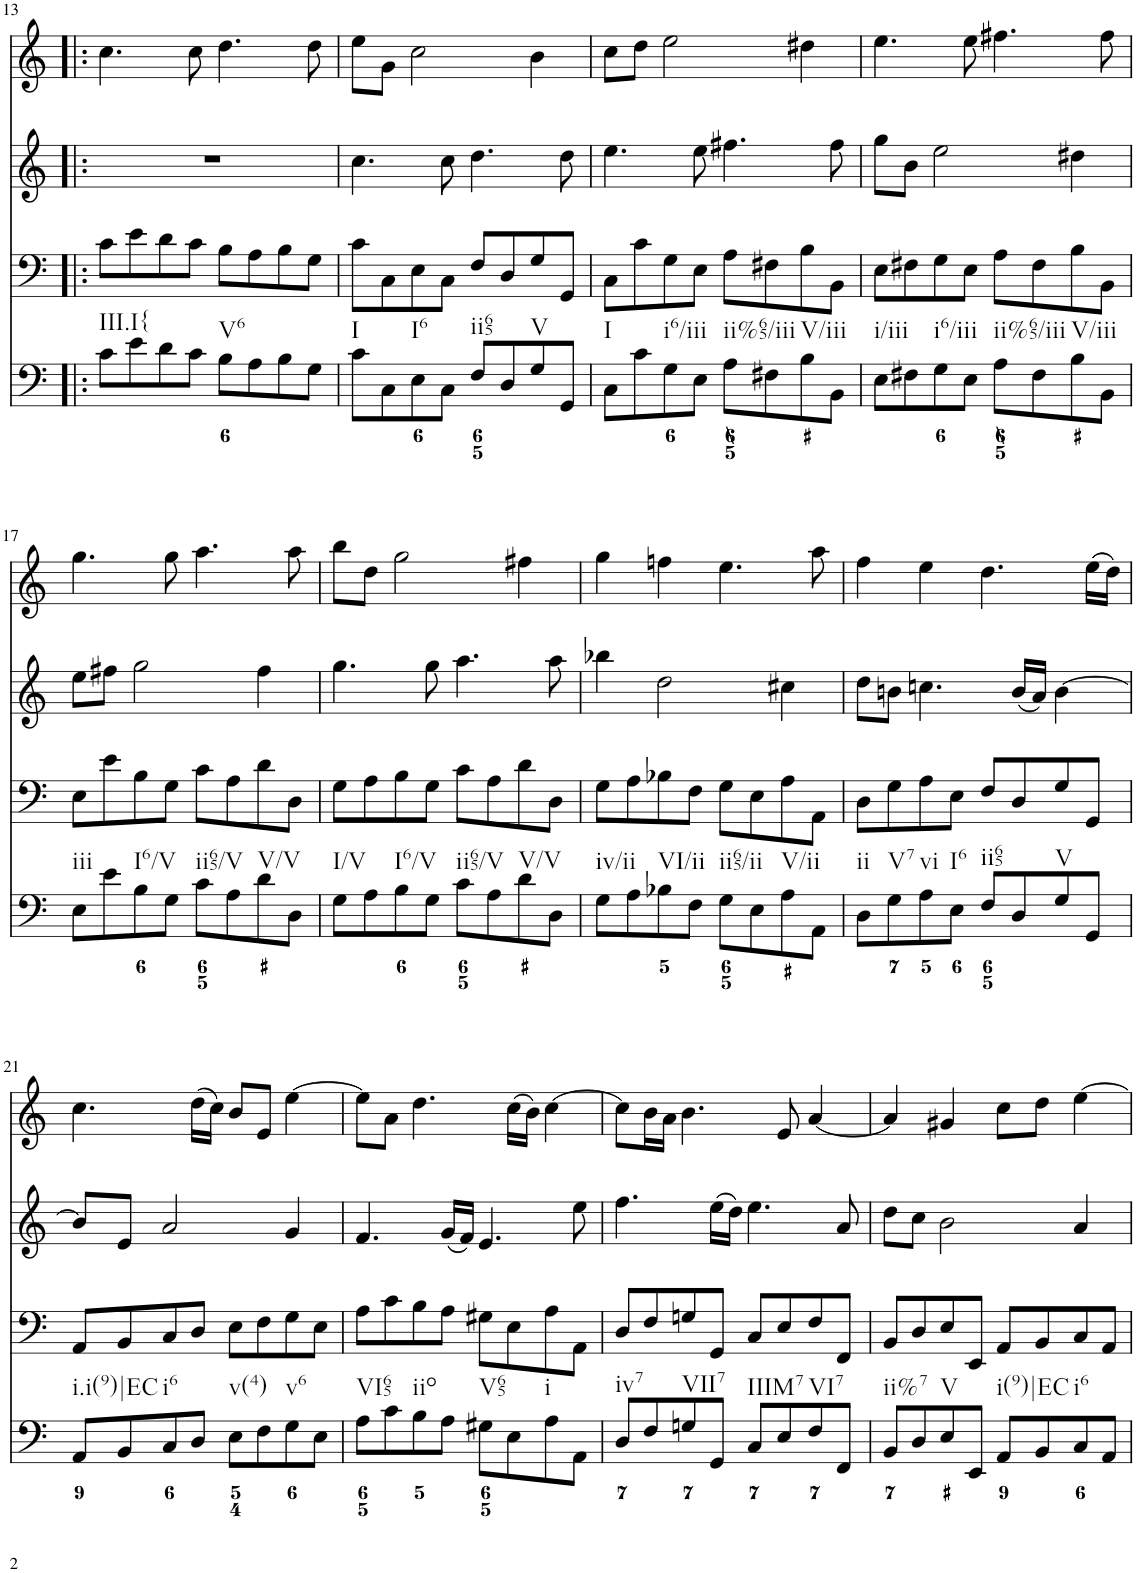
**kern	**kern	**kern	**kern
*part4	*part3	*part2	*part1
*staff4	*staff3	*staff2	*staff1
*I"Piano	*I"Piano	*I"Piano	*I"Piano
*I'Pno	*I'Pno	*I'Pno	*I'Pno
!!LO:PB:g=z
*clefF4	*clefF4	*clefG2	*clefG2
*k[]	*k[]	*k[]	*k[]
*M4/4	*M4/4	*M4/4	*M4/4
*met(c)	*met(c)	*met(c)	*met(c)
=13!|:	=13!|:	=13!|:	=13!|:
!LO:TX:b:t=III.I{	!	!	!
8c\L	8c\L	1r	4.cc\
8e\	8e\	.	.
8d\	8d\	.	.
8c\J	8c\J	.	8cc\
!LO:TX:b:t=V6	!	!	!
8B\L	8B\L	.	4.dd\
8A\	8A\	.	.
8B\	8B\	.	.
8G\J	8G\J	.	8dd\
=14	=14	=14	=14
!LO:TX:b:t=I	!	!	!
8c\L	8c\L	4.cc\	8ee\L
8C\	8C\	.	8g\J
!LO:TX:b:t=I6	!	!	!
8E\	8E\	.	2cc\
8C\J	8C\J	8cc\	.
!LO:TX:b:t=ii65	!	!	!
8F/L	8F/L	4.dd\	.
8D/	8D/	.	.
!LO:TX:b:t=V	!	!	!
8G/	8G/	.	4b\
8GG/J	8GG/J	8dd\	.
=15	=15	=15	=15
!LO:TX:b:t=I	!	!	!
8C\L	8C\L	4.ee\	8cc\L
8c\	8c\	.	8dd\J
!LO:TX:b:t=i6/iii	!	!	!
8G\	8G\	.	2ee\
8E\J	8E\J	8ee\	.
!LO:TX:b:t=ii%65/iii	!	!	!
8A\L	8A\L	4.ff#X\	.
8F#X\	8F#X\	.	.
!LO:TX:b:t=V/iii	!	!	!
8B\	8B\	.	4dd#X\
8BB\J	8BB\J	8ff#\	.
=16	=16	=16	=16
!LO:TX:b:t=i/iii	!	!	!
8E\L	8E\L	8gg\L	4.ee\
8F#X\	8F#X\	8b\J	.
!LO:TX:b:t=i6/iii	!	!	!
8G\	8G\	2ee\	.
8E\J	8E\J	.	8ee\
!LO:TX:b:t=ii%65/iii	!	!	!
8A\L	8A\L	.	4.ff#X\
8F#\	8F#\	.	.
!LO:TX:b:t=V/iii	!	!	!
8B\	8B\	4dd#X\	.
8BB\J	8BB\J	.	8ff#\
!!LO:LB:g=z
=17	=17	=17	=17
!LO:TX:b:t=iii	!	!	!
8E\L	8E\L	8ee\L	4.gg\
8e\	8e\	8ff#X\J	.
!LO:TX:b:t=I6/V	!	!	!
8B\	8B\	2gg\	.
8G\J	8G\J	.	8gg\
!LO:TX:b:t=ii65/V	!	!	!
8c\L	8c\L	.	4.aa\
8A\	8A\	.	.
!LO:TX:b:t=V/V	!	!	!
8d\	8d\	4ff#\	.
8D\J	8D\J	.	8aa\
=18	=18	=18	=18
!LO:TX:b:t=I/V	!	!	!
8G\L	8G\L	4.gg\	8bb\L
8A\	8A\	.	8dd\J
!LO:TX:b:t=I6/V	!	!	!
8B\	8B\	.	2gg\
8G\J	8G\J	8gg\	.
!LO:TX:b:t=ii65/V	!	!	!
8c\L	8c\L	4.aa\	.
8A\	8A\	.	.
!LO:TX:b:t=V/V	!	!	!
8d\	8d\	.	4ff#X\
8D\J	8D\J	8aa\	.
=19	=19	=19	=19
!LO:TX:b:t=iv/ii	!	!	!
8G\L	8G\L	4bb-X\	4gg\
8A\	8A\	.	.
!LO:TX:b:t=VI/ii	!	!	!
8B-X\	8B-X\	2dd\	4ffn\
8F\J	8F\J	.	.
!LO:TX:b:t=ii65/ii	!	!	!
8G\L	8G\L	.	4.ee\
8E\	8E\	.	.
!LO:TX:b:t=V/ii	!	!	!
8A\	8A\	4cc#X\	.
8AA\J	8AA\J	.	8aa\
=20	=20	=20	=20
!LO:TX:b:t=ii	!	!	!
8D\L	8D\L	8dd\L	4ff\
!LO:TX:b:t=V7	!	!	!
8G\	8G\	8bn\J	.
!LO:TX:b:t=vi	!	!	!
8A\	8A\	4.ccn\	4ee\
!LO:TX:b:t=I6	!	!	!
8E\J	8E\J	.	.
!LO:TX:b:t=ii65	!	!	!
8F/L	8F/L	.	4.dd\
8D/	8D/	(16b/LL	.
.	.	16a/JJ)	.
!LO:TX:b:t=V	!	!	!
8G/	8G/	[4b\	.
8GG/J	8GG/J	.	(16ee\LL
.	.	.	16dd\JJ)
!!LO:LB:g=z
=21	=21	=21	=21
!LO:TX:b:t=i.i(9)|EC	!	!	!
8AA/L	8AA/L	8b/L]	4.cc\
8BB/	8BB/	8e/J	.
!LO:TX:b:t=i6	!	!	!
8C/	8C/	2a/	.
8D/J	8D/J	.	(16dd\LL
.	.	.	16cc\JJ)
!LO:TX:b:t=v(4)	!	!	!
8E\L	8E\L	.	8b/L
8F\	8F\	.	8e/J
!LO:TX:b:t=v6	!	!	!
8G\	8G\	4g/	[4ee\
8E\J	8E\J	.	.
=22	=22	=22	=22
!LO:TX:b:t=VI65	!	!	!
8A\L	8A\L	4.f/	8ee\L]
8c\	8c\	.	8a\J
!LO:TX:b:t=iio	!	!	!
8B\	8B\	.	4.dd\
8A\J	8A\J	(16g/LL	.
.	.	16f/JJ)	.
!LO:TX:b:t=V65	!	!	!
8G#X\L	8G#X\L	4.e/	.
8E\	8E\	.	(16cc\LL
.	.	.	16b\JJ)
!LO:TX:b:t=i	!	!	!
8A\	8A\	.	[4cc\
8AA\J	8AA\J	8ee\	.
=23	=23	=23	=23
!LO:TX:b:t=iv7	!	!	!
8D/L	8D/L	4.ff\	8cc\L]
8F/	8F/	.	16b\L
.	.	.	16a\JJ
!LO:TX:b:t=VII7	!	!	!
8Gn/	8Gn/	.	4.b\
8GG/J	8GG/J	(16ee\LL	.
.	.	16dd\JJ)	.
!LO:TX:b:t=IIIM7	!	!	!
8C/L	8C/L	4.ee\	.
8E/	8E/	.	8e/
!LO:TX:b:t=VI7	!	!	!
8F/	8F/	.	[4a/
8FF/J	8FF/J	8a/	.
=24	=24	=24	=24
!LO:TX:b:t=ii%7	!	!	!
8BB/L	8BB/L	8dd\L	4a/]
8D/	8D/	8cc\J	.
!LO:TX:b:t=V	!	!	!
8E/	8E/	2b\	4g#X/
8EE/J	8EE/J	.	.
!LO:TX:b:t=i(9)|EC	!	!	!
8AA/L	8AA/L	.	8cc\L
8BB/	8BB/	.	8dd\J
!LO:TX:b:t=i6	!	!	!
8C/	8C/	4a/	[4ee\
8AA/J	8AA/J	.	.
=	=	=	=
*-	*-	*-	*-
